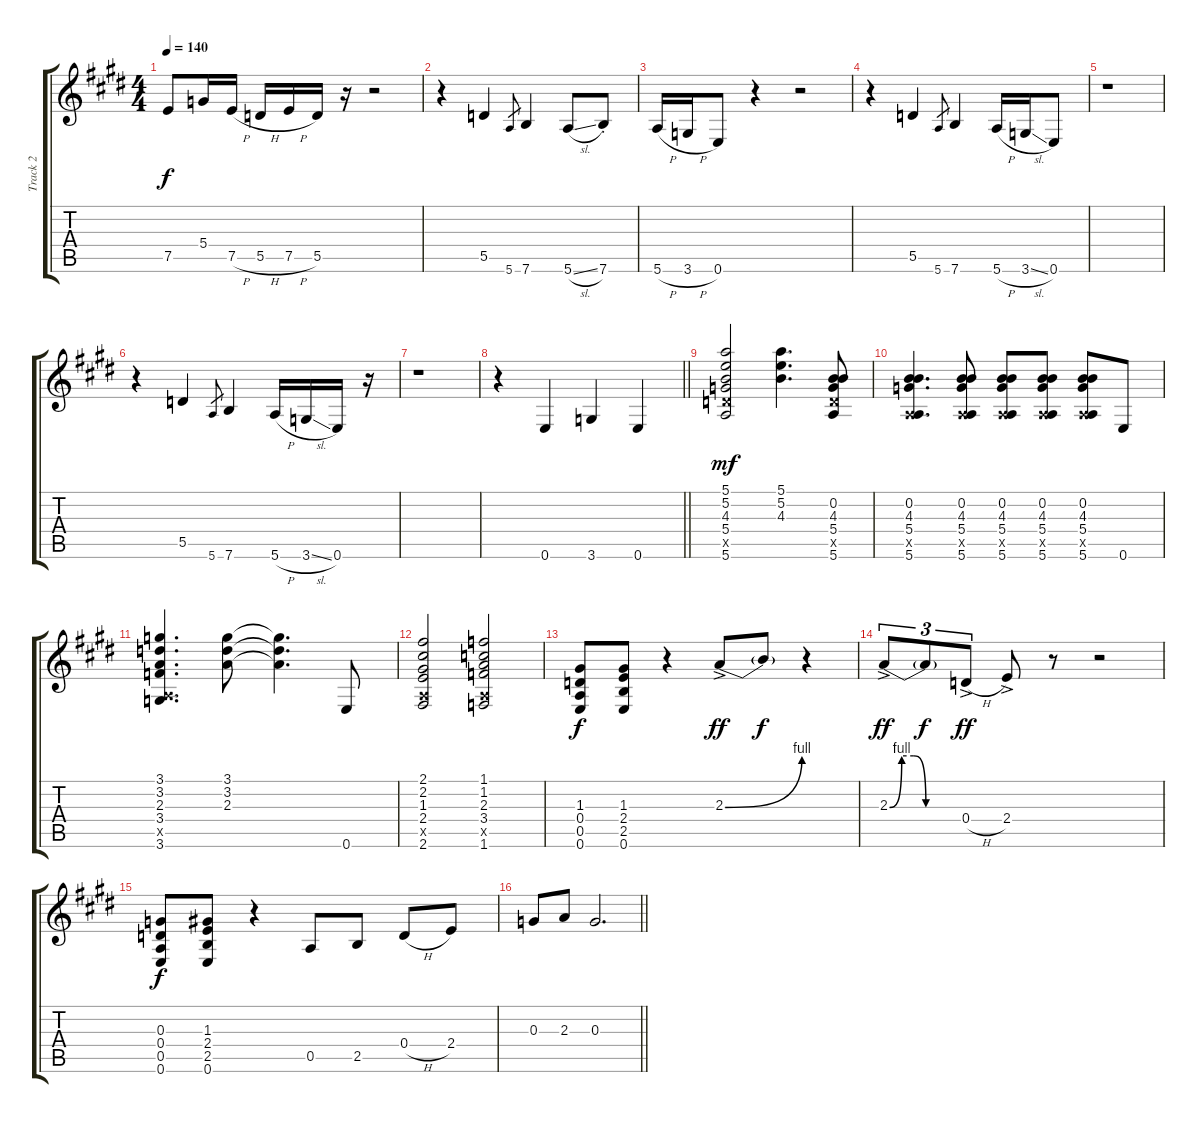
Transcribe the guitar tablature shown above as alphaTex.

\track ("Track 2" "Track 2") {instrument electricguitarjazz}
\staff {score tabs}
\tuning (E4 B3 G3 D3 A2 E2) {hide}
\ts (4 4)
\tempo 140
\clef g2
\ks e
7.5.8{dy f} 5.4.16 7.5{h}.16 5.5{h}.16 7.5{h}.16 5.5.16 r.16 r.2 |
r.4 5.5.4 5.6.8{gr} 7.6.4 5.6{sl}.8 7.6{st}.8 |
5.6{h}.16 3.6{h}.16 0.6.8 r.4 r.2 |
r.4 5.5.4 5.6.8{gr} 7.6.4 5.6{h}.16 3.6{sl}.16 0.6.8 |
r.1 |
r.4 5.5.4 5.6.8{gr} 7.6.4 5.6{h}.16 3.6{sl}.16 0.6.16 r.16 |
r.1 |
\barLineRight lightlight
r.4 0.6.4 3.6.4 0.6.4 |
(5.1 5.2 4.3 5.4 5.5{x} 5.6).2{dy mf} (5.1 5.2 4.3).4{d} (0.2 4.3 5.4 5.5{x} 5.6).8 |
(0.2 4.3 5.4 0.5{x} 5.6).4{d} (0.2 4.3 5.4 0.5{x} 5.6).8 (0.2 4.3 5.4 0.5{x} 5.6).8 (0.2 4.3 5.4 0.5{x} 5.6).8 (0.2 4.3 5.4 0.5{x} 5.6).8 0.6.8 |
(3.1 3.2 2.3 3.4 0.5{x} 3.6).4{d} (3.1 3.2 2.3).8 (3.1{t} 3.2{t} 2.3{t}).4{d} 0.6.8 |
(2.1 2.2 1.3 2.4 0.5{x} 2.6).2 (1.1 1.2 2.3 3.4 0.5{x} 1.6).2 |
(1.3 0.4 0.5 0.6).8{dy f} (1.3 2.4 2.5 0.6).8 r.4 2.3{be (bend 0 0 60 4) ac}.8{dy ff} 2.3{t}.8{dy f} r.4 |
2.3{be (custom 0 0 10 4 20 4 30 0 60 0) ac}.8{tu (3 2) dy ff} 2.3{t}.8{tu (3 2) dy f} 0.4{h ac}.8{tu (3 2) dy ff} 2.4{ac}.8 r.8 r.2 |
(0.3 0.4 0.5 0.6).8{dy f} (1.3 2.4 2.5 0.6).8 r.4 0.5.8 2.5.8 0.4{h}.8 2.4.8 |
\barLineRight lightlight
0.3.8 2.3.8 0.3.2{d}
